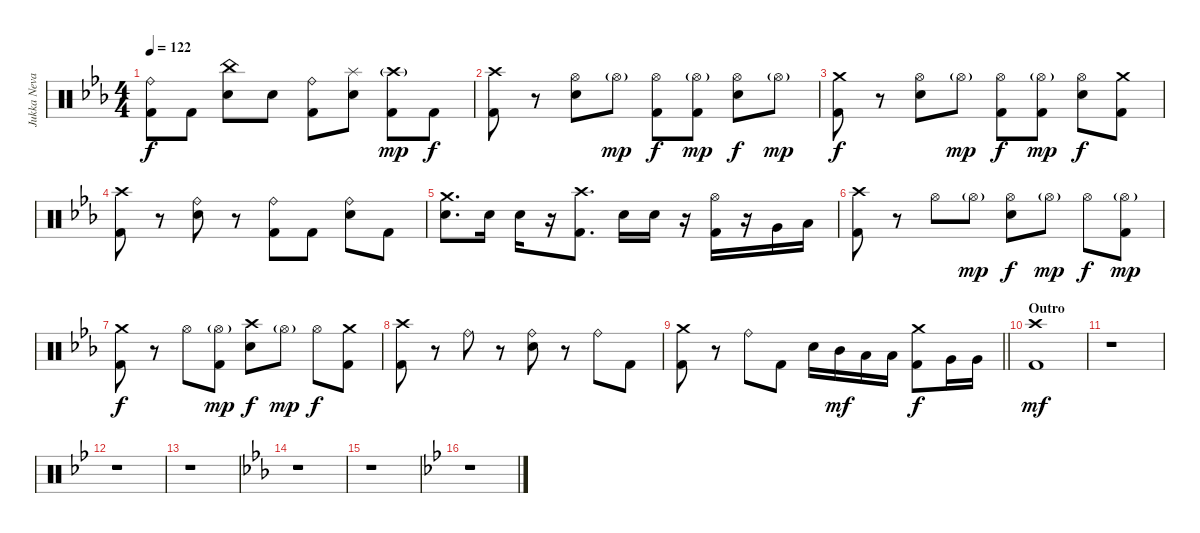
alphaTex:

\track ("Jukka Nevalainen " "Jukka Neva") {instrument percussion}
\staff {score}
\articulation defaults
\ts (4 4)
\tempo 122
\clef neutral
\ks eb
("Ride (bell)" "Kick (hit) 2").8{dy f} "Kick (hit) 2".8 ("China (hit)" "Snare (hit) 2").8 "Snare (hit) 2".8 ("Ride (bell)" "Kick (hit) 2").8 ("Splash (hit)" "Snare (hit) 2").8 ("Crash high (hit)"{g} "Kick (hit) 2").8{dy mp} "Kick (hit) 2".8{dy f} |
("Crash high (hit)" "Kick (hit) 2").8 r.8 ("Hi-Hat (open)" "Snare (hit) 2").8 "Hi-Hat (open)"{g}.8{dy mp} ("Hi-Hat (open)" "Kick (hit) 2").8{dy f} ("Hi-Hat (open)"{g} "Kick (hit) 2").8{dy mp} ("Hi-Hat (open)" "Snare (hit) 2").8{dy f} "Hi-Hat (open)"{g}.8{dy mp} |
("Crash medium (hit)" "Kick (hit) 2").8{dy f} r.8 ("Hi-Hat (open)" "Snare (hit) 2").8 "Hi-Hat (open)"{g}.8{dy mp} ("Hi-Hat (open)" "Kick (hit) 2").8{dy f} ("Hi-Hat (open)"{g} "Kick (hit) 2").8{dy mp} ("Hi-Hat (open)" "Snare (hit) 2").8{dy f} ("Crash medium (hit)" "Kick (hit) 2").8 |
("Crash high (hit)" "Kick (hit) 2").8 r.8 ("Ride (bell)" "Snare (hit) 2").8 r.8 ("Ride (bell)" "Kick (hit) 2").8 "Kick (hit) 2".8 ("Ride (bell)" "Snare (hit) 2").8 "Kick (hit) 2".8 |
("Crash medium (hit)" "Snare (hit) 2").8{d} "Snare (hit) 2".16 "Snare (hit) 2".16 r.16 ("Crash high (hit)" "Kick (hit) 2").8{d} "Snare (hit) 2".16 "Snare (hit) 2".16 r.16 ("Hi-Hat (open)" "Kick (hit) 2").16 r.16 "Very Low Tom (hit)".16 "Low Floor Tom (hit)".16 |
("Crash high (hit)" "Kick (hit) 2").8 r.8 "Hi-Hat (open)".8 "Hi-Hat (open)"{g}.8{dy mp} ("Hi-Hat (open)" "Snare (hit) 2").8{dy f} "Hi-Hat (open)"{g}.8{dy mp} "Hi-Hat (open)".8{dy f} ("Hi-Hat (open)"{g} "Kick (hit) 2").8{dy mp} |
("Crash medium (hit)" "Kick (hit) 2").8{dy f} r.8 "Hi-Hat (open)".8 ("Hi-Hat (open)"{g} "Kick (hit) 2").8{dy mp} ("Crash high (hit)" "Snare (hit) 2").8{dy f} "Hi-Hat (open)"{g}.8{dy mp} "Hi-Hat (open)".8{dy f} ("Crash medium (hit)" "Kick (hit) 2").8 |
("Crash high (hit)" "Kick (hit) 2").8 r.8 "Ride (bell)".8 r.8 ("Ride (bell)" "Snare (hit) 2").8 r.8 "Ride (bell)".8 "Kick (hit) 2".8 |
\barLineRight lightlight
("Crash medium (hit)" "Kick (hit) 2").8 r.8 "Ride (bell)".8 "Kick (hit) 2".8 "Snare (hit) 2".16 "Mid Tom (hit)".16{dy mf} "Low Tom (hit)".16 "Low Tom (hit)".16 ("Crash medium (hit)" "Kick (hit) 2").8{dy f} "Very Low Tom (hit)".16 "Very Low Tom (hit)".16 |
\section ("" "Outro")
("Crash high (hit)" "Kick (hit) 2").1{dy mf} |
r.1 |
\ks bb
r.1 |
r.1 |
\ks eb
r.1 |
r.1 |
\ks bb
r.1
